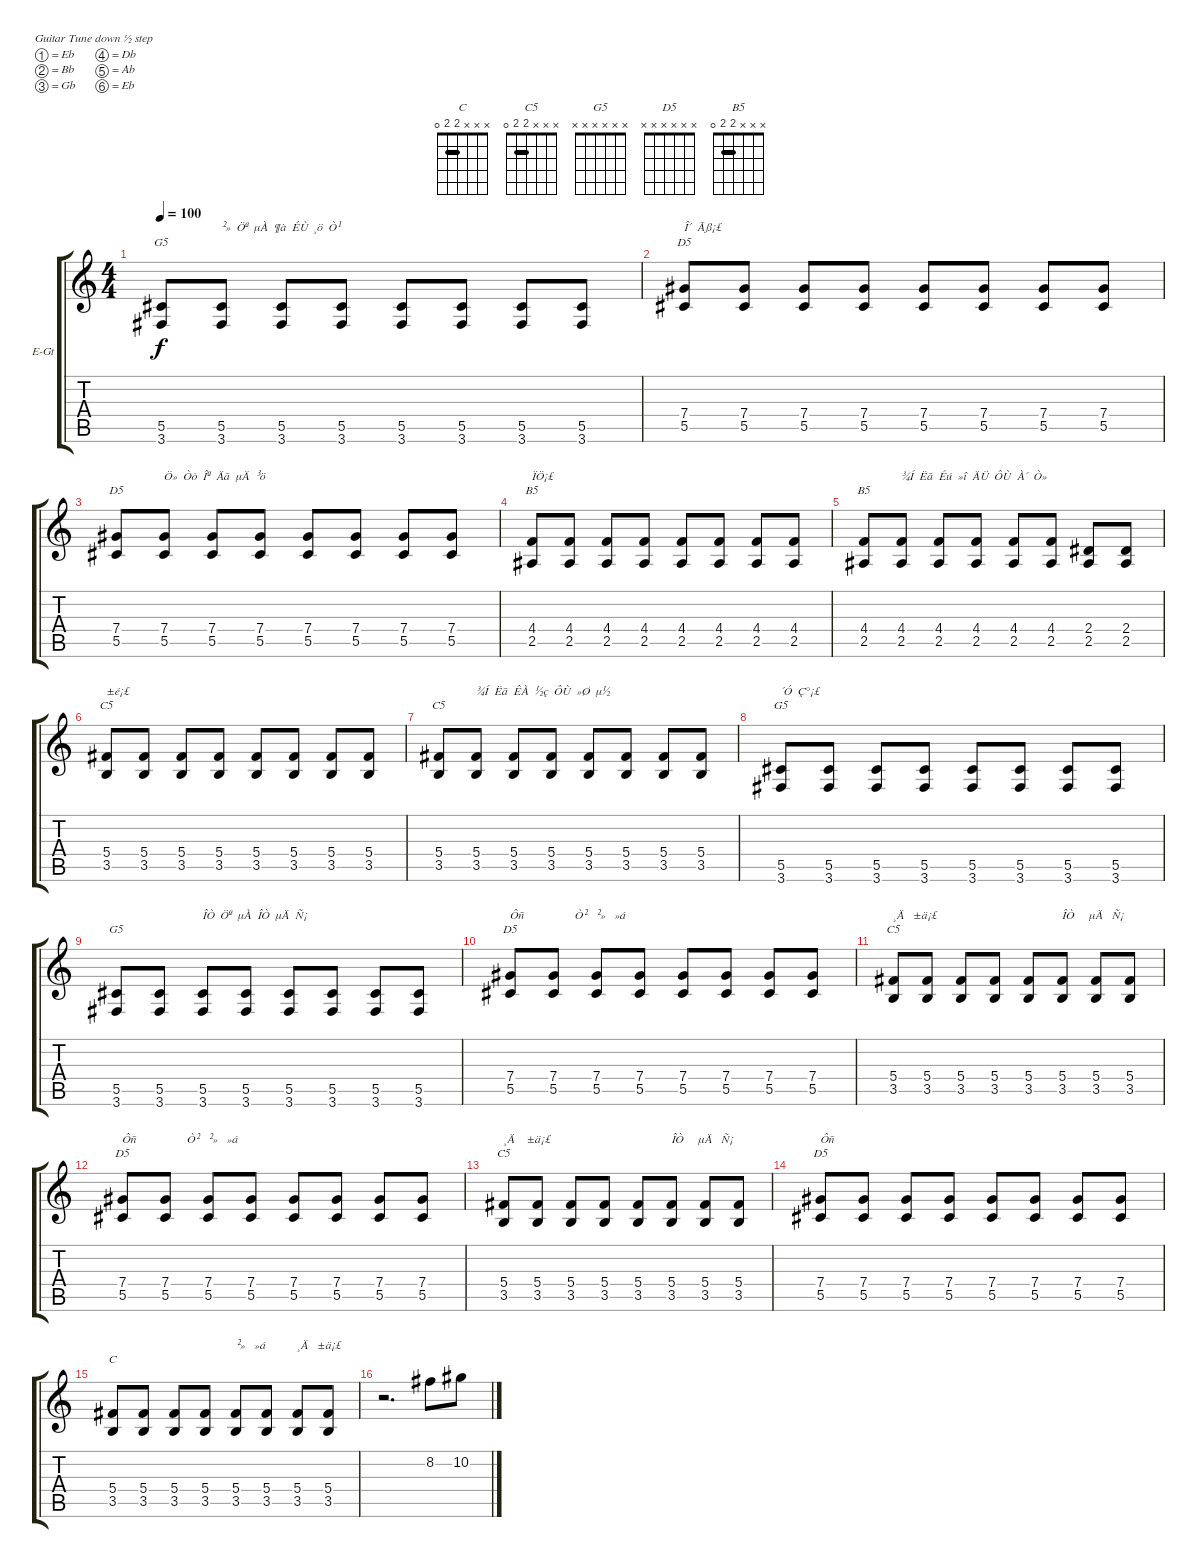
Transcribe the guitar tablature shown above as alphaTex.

\bracketExtendMode groupsimilarinstruments
\firstSystemTrackNameOrientation horizontal
\otherSystemsTrackNameOrientation horizontal
\track ("Ö÷Òô¼ªËû" "E-Gt") {instrument electricguitarjazz}
\staff {score tabs}
\tuning (Eb4 Bb3 Gb3 Db3 Ab2 Eb2)
\chord ("C" x x x 2 2 0) {barre 2}
\chord ("C5" x x x 2 2 0) {barre 2}
\chord ("G5" x x x x x x)
\chord ("D5" x x x x x x)
\chord ("B5" x x x x x x)
\chord ("B5" x x x 2 2 0) {barre 2}
\ts (4 4)
\tempo 100
\clef g2
\ks c
(5.5 3.6).8{ch "G5" dy f} (5.5 3.6).8{txt "²»  Öª  µÀ  ¶à  ÉÙ  ¸ö  Ò¹"} (5.5 3.6).8 (5.5 3.6).8 (5.5 3.6).8 (5.5 3.6).8 (5.5 3.6).8 (5.5 3.6).8 |
(7.4 5.5).8{ch "D5" txt "Î´  Ãß¡£"} (7.4 5.5).8 (7.4 5.5).8 (7.4 5.5).8 (7.4 5.5).8 (7.4 5.5).8 (7.4 5.5).8 (7.4 5.5).8 |
(7.4 5.5).8{ch "D5"} (7.4 5.5).8{txt "Ö»  Òò  Îª  Äã  µÄ  ³ö"} (7.4 5.5).8 (7.4 5.5).8 (7.4 5.5).8 (7.4 5.5).8 (7.4 5.5).8 (7.4 5.5).8 |
(4.4 2.5).8{ch "B5" txt "ÏÖ¡£"} (4.4 2.5).8 (4.4 2.5).8 (4.4 2.5).8 (4.4 2.5).8 (4.4 2.5).8 (4.4 2.5).8 (4.4 2.5).8 |
(4.4 2.5).8{ch "B5"} (4.4 2.5).8{txt "¾Í  Ëã  Éú  »î  ÄÜ  ÔÙ  À´  Ò»"} (4.4 2.5).8 (4.4 2.5).8 (4.4 2.5).8 (4.4 2.5).8 (2.4 2.5).8 (2.4 2.5).8 |
(5.4 3.5).8{ch "C5" txt "±é¡£"} (5.4 3.5).8 (5.4 3.5).8 (5.4 3.5).8 (5.4 3.5).8 (5.4 3.5).8 (5.4 3.5).8 (5.4 3.5).8 |
(5.4 3.5).8{ch "C5"} (5.4 3.5).8{txt "¾Í  Ëã  ÊÀ  ½ç  ÔÙ  »Ø  µ½  "} (5.4 3.5).8 (5.4 3.5).8 (5.4 3.5).8 (5.4 3.5).8 (5.4 3.5).8 (5.4 3.5).8 |
(5.5 3.6).8{ch "G5" txt "´Ó  Ç°¡£"} (5.5 3.6).8 (5.5 3.6).8 (5.5 3.6).8 (5.5 3.6).8 (5.5 3.6).8 (5.5 3.6).8 (5.5 3.6).8 |
(5.5 3.6).8{ch "G5"} (5.5 3.6).8 (5.5 3.6).8{txt "ÎÒ  Öª  µÀ  ÎÒ  µÄ  Ñ¡"} (5.5 3.6).8 (5.5 3.6).8 (5.5 3.6).8 (5.5 3.6).8 (5.5 3.6).8 |
(7.4 5.5).8{ch "D5" txt "Ôñ                 Ò²   ²»   »á"} (7.4 5.5).8 (7.4 5.5).8 (7.4 5.5).8 (7.4 5.5).8 (7.4 5.5).8 (7.4 5.5).8 (7.4 5.5).8 |
(5.4 3.5).8{ch "C5" txt "¸Ä   ±ä¡£"} (5.4 3.5).8 (5.4 3.5).8 (5.4 3.5).8 (5.4 3.5).8 (5.4 3.5).8{txt "ÎÒ     µÄ   Ñ¡ "} (5.4 3.5).8 (5.4 3.5).8 |
(7.4 5.5).8{ch "D5" txt "Ôñ                 Ò²   ²»   »á"} (7.4 5.5).8 (7.4 5.5).8 (7.4 5.5).8 (7.4 5.5).8 (7.4 5.5).8 (7.4 5.5).8 (7.4 5.5).8 |
(5.4 3.5).8{ch "C5" txt "¸Ä    ±ä¡£"} (5.4 3.5).8 (5.4 3.5).8 (5.4 3.5).8 (5.4 3.5).8 (5.4 3.5).8{txt "ÎÒ     µÄ   Ñ¡ "} (5.4 3.5).8 (5.4 3.5).8 |
(7.4 5.5).8{ch "D5" txt "Ôñ"} (7.4 5.5).8 (7.4 5.5).8 (7.4 5.5).8 (7.4 5.5).8 (7.4 5.5).8 (7.4 5.5).8 (7.4 5.5).8 |
(5.4 3.5).8{ch "C"} (5.4 3.5).8 (5.4 3.5).8 (5.4 3.5).8 (5.4 3.5).8{txt "²»   »á"} (5.4 3.5).8 (5.4 3.5).8{txt "¸Ä   ±ä¡£"} (5.4 3.5).8 |
r.2{d} 8.2.8 10.2.8
